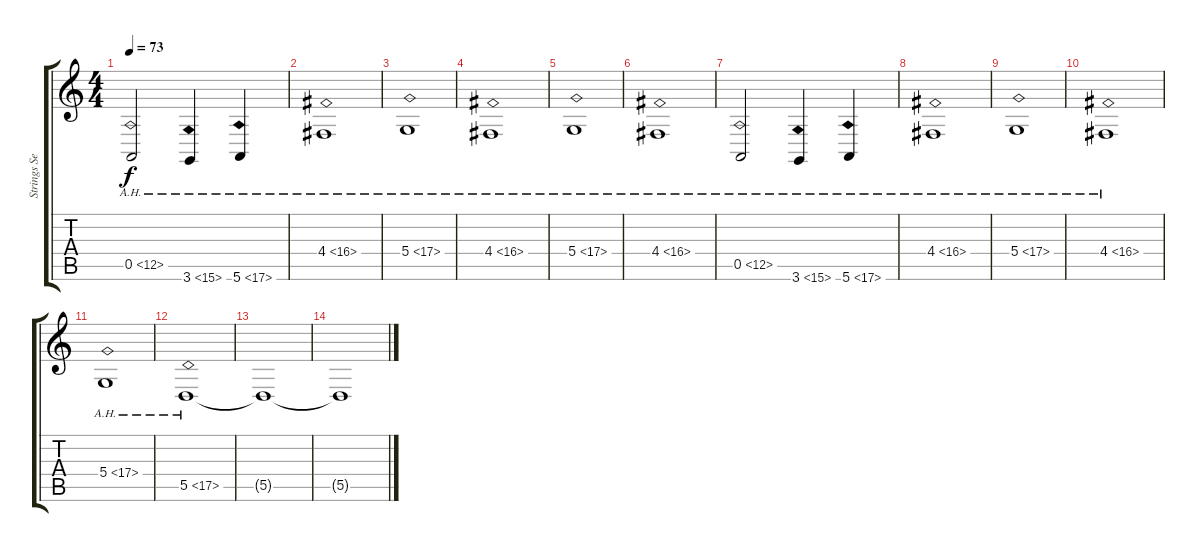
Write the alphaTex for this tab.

\track ("Strings Section" "Strings Se") {instrument stringensemble1}
\staff {score tabs}
\tuning (E4 B3 G3 D3 A2 E2) {hide}
\ts (4 4)
\tempo 73
\clef g2
\ks c
0.5{ah 12}.2{dy f} 3.6{ah 12}.4 5.6{ah 12}.4 |
4.4{ah 12}.1 |
5.4{ah 12}.1 |
4.4{ah 12}.1 |
5.4{ah 12}.1 |
4.4{ah 12}.1 |
0.5{ah 12}.2 3.6{ah 12}.4 5.6{ah 12}.4 |
4.4{ah 12}.1 |
5.4{ah 12}.1 |
4.4{ah 12}.1 |
5.4{ah 12}.1 |
5.5{ah 12}.1{volume 0} |
5.5{t}.1 |
5.5{t}.1
